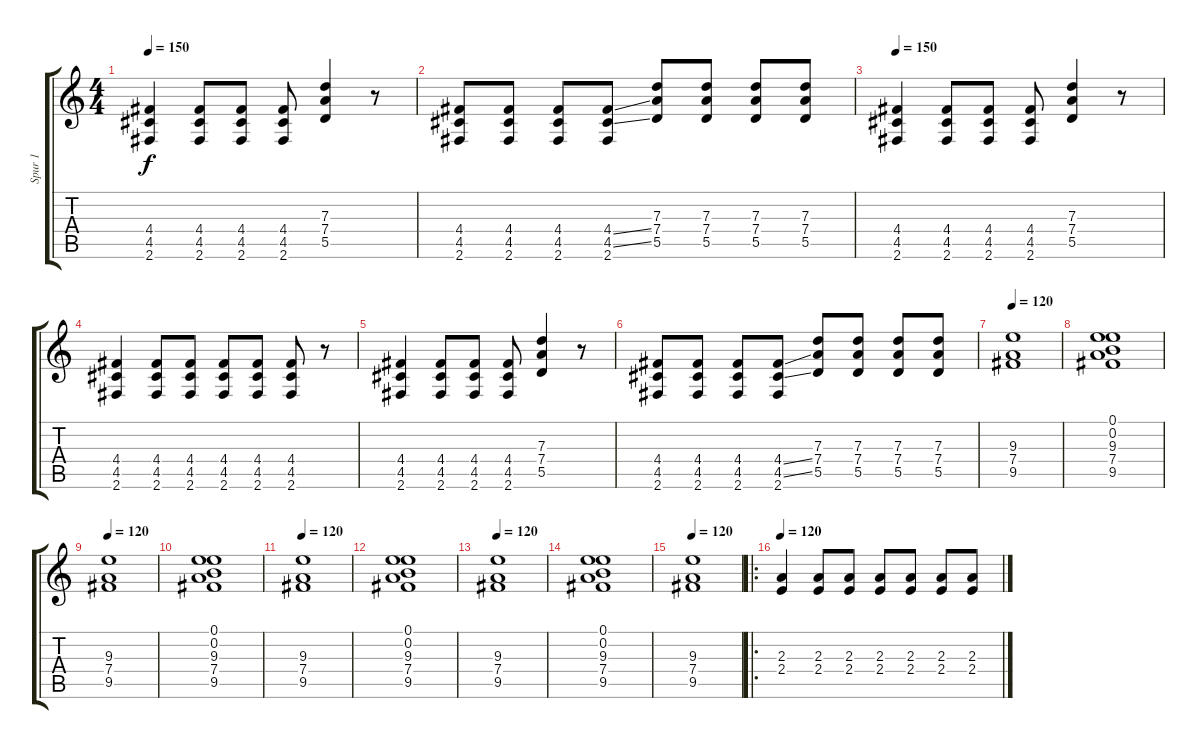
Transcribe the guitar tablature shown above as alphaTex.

\track ("Spur 1" "Spur 1") {instrument overdrivenguitar}
\staff {score tabs}
\tuning (E4 B3 G3 D3 A2 E2) {hide}
\ts (4 4)
\tempo 150
\clef g2
\ks c
(4.4 4.5 2.6).4{dy f} (4.4 4.5 2.6).8 (4.4 4.5 2.6).8 (4.4 4.5 2.6).8 (7.3 7.4 5.5).4 r.8 |
(4.4 4.5 2.6).8 (4.4 4.5 2.6).8 (4.4 4.5 2.6).8 (4.4{ss} 4.5{ss} 2.6).8 (7.3 7.4 5.5).8 (7.3 7.4 5.5).8 (7.3 7.4 5.5).8 (7.3 7.4 5.5).8 |
\tempo 150
(4.4 4.5 2.6).4{volume 16 instrument distortionguitar} (4.4 4.5 2.6).8 (4.4 4.5 2.6).8 (4.4 4.5 2.6).8 (7.3 7.4 5.5).4 r.8 |
(4.4 4.5 2.6).4 (4.4 4.5 2.6).8 (4.4 4.5 2.6).8 (4.4 4.5 2.6).8 (4.4 4.5 2.6).8 (4.4 4.5 2.6).8 r.8 |
(4.4 4.5 2.6).4 (4.4 4.5 2.6).8 (4.4 4.5 2.6).8 (4.4 4.5 2.6).8 (7.3 7.4 5.5).4 r.8 |
(4.4 4.5 2.6).8 (4.4 4.5 2.6).8 (4.4 4.5 2.6).8 (4.4{ss} 4.5{ss} 2.6).8 (7.3 7.4 5.5).8 (7.3 7.4 5.5).8 (7.3 7.4 5.5).8 (7.3 7.4 5.5).8 |
\tempo 120
(9.3 7.4 9.5).1{volume 10} |
(0.1 0.2 9.3 7.4 9.5).1 |
\tempo 120
(9.3 7.4 9.5).1{volume 10} |
(0.1 0.2 9.3 7.4 9.5).1 |
\tempo 120
(9.3 7.4 9.5).1{volume 10} |
(0.1 0.2 9.3 7.4 9.5).1 |
\tempo 120
(9.3 7.4 9.5).1{volume 10} |
(0.1 0.2 9.3 7.4 9.5).1 |
\tempo 120
(9.3 7.4 9.5).1{volume 10} |
\ro
\tempo 120
(2.3 2.4).4{instrument electricguitarclean} (2.3 2.4).8 (2.3 2.4).8 (2.3 2.4).8 (2.3 2.4).8 (2.3 2.4).8 (2.3 2.4).8
